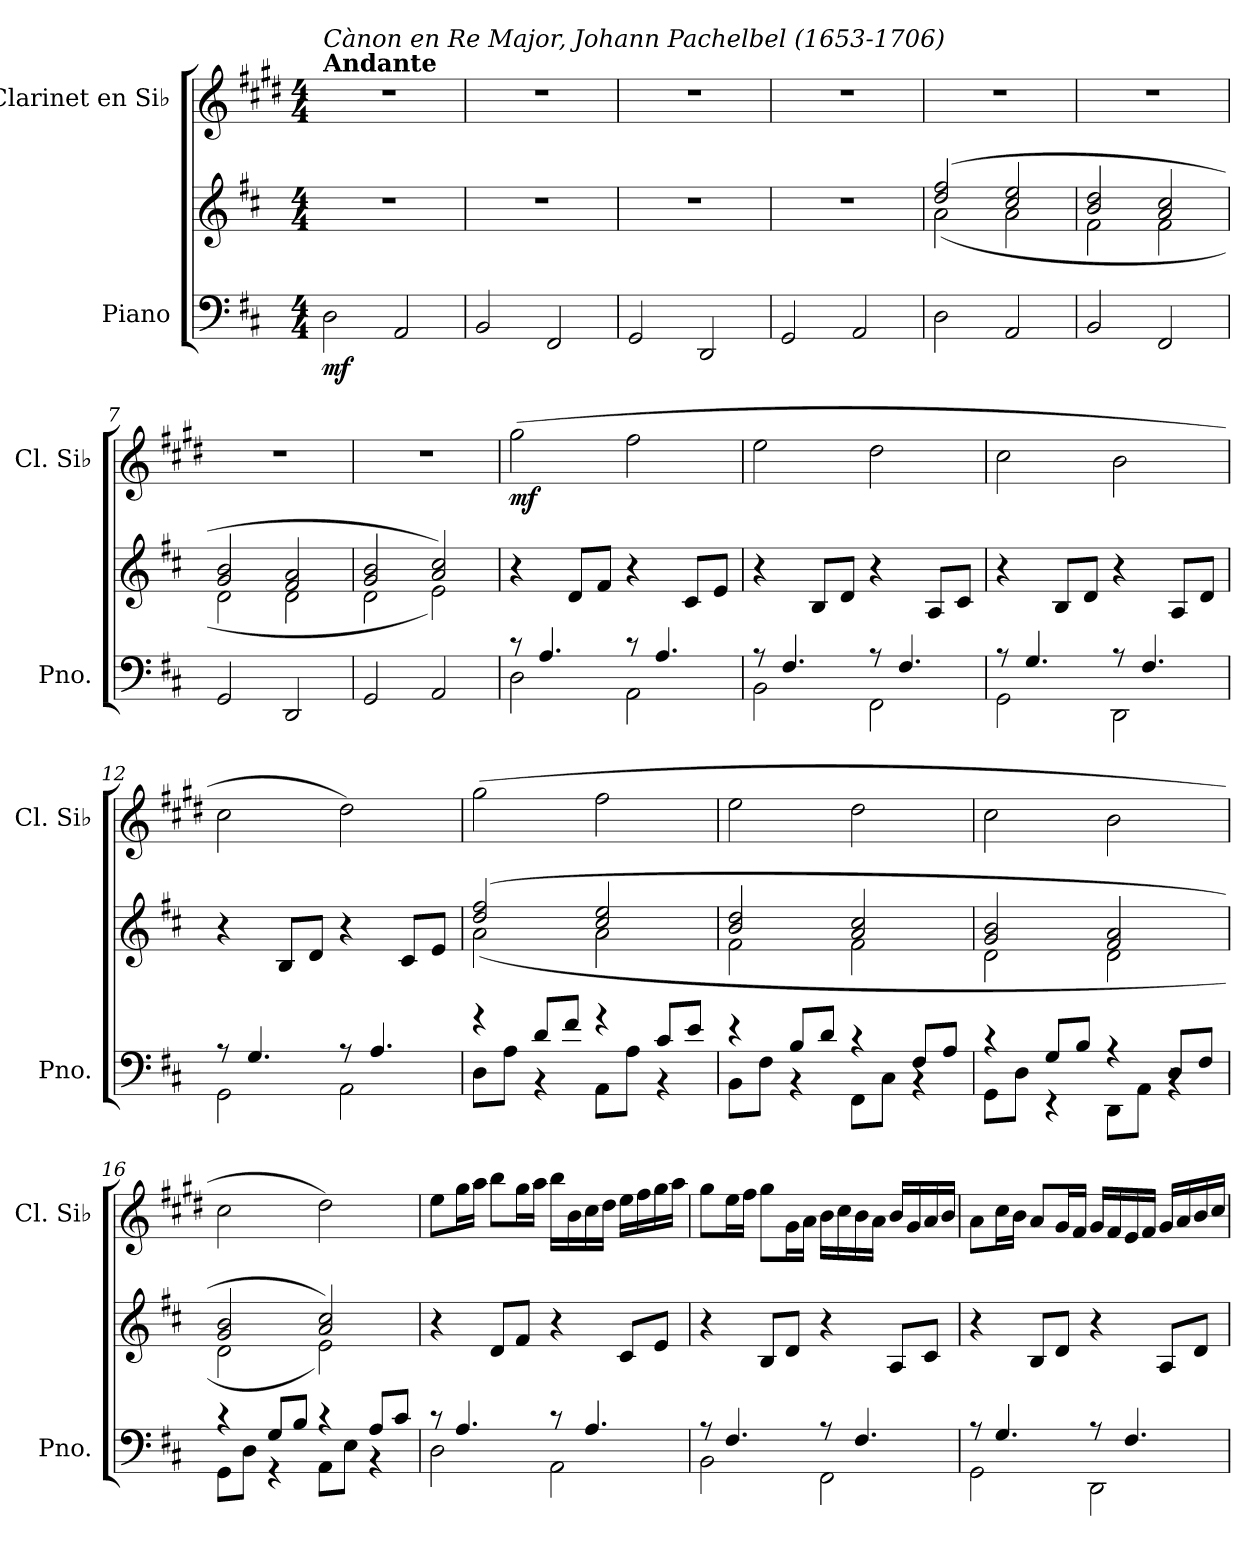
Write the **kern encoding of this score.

**kern	**kern	**dynam	**kern	**dynam
*part2	*part2	*part2	*part1	*part1
*staff3	*staff2	*staff2/3	*staff1	*staff1
*I"Piano	*	*	*I"Clarinet en Si♭	*
*I'Pno.	*	*	*I'Cl. Si♭	*
*clefF4	*clefG2	*	*clefG2	*
*	*	*	*ITrd1c2	*
*k[f#c#]	*k[f#c#]	*	*k[f#c#]	*
*M4/4	*M4/4	*	*M4/4	*
=1	=1	=1	=1	=1
!	!	!	!LO:TX:a:B:t=Andante	!
!	!	!	!LO:TX:i:t=Cànon en Re Major, Johann Pachelbel (1653-1706)	!
!	!	!LO:DY:b=2	!	!
2D\	1r	mf	1r	.
2AA/	.	.	.	.
=2	=2	=2	=2	=2
2BB/	1r	.	1r	.
2FF#/	.	.	.	.
=3	=3	=3	=3	=3
2GG/	1r	.	1r	.
2DD/	.	.	.	.
=4	=4	=4	=4	=4
2GG/	1r	.	1r	.
2AA/	.	.	.	.
=5	=5	=5	=5	=5
*	*^	*	*	*
2D\	(>2dd/ 2ff#/	(<2a\	.	1r	.
2AA/	2cc#/ 2ee/	2a\	.	.	.
=6	=6	=6	=6	=6	=6
2BB/	2b/ 2dd/	2f#\	.	1r	.
2FF#/	2a/ 2cc#/	2f#\	.	.	.
=7	=7	=7	=7	=7	=7
2GG/	2g/ 2b/	2d\	.	1r	.
2DD/	2f#/ 2a/	2d\	.	.	.
=8	=8	=8	=8	=8	=8
2GG/	2g/ 2b/	2d\	.	1r	.
2AA/	2a/ 2cc#/)	2e\)	.	.	.
!!LO:LB:g=z
=9	=9	=9	=9	=9	=9
*^	*	*	*	*	*
!	!	!	!	!	!	!LO:DY:b
*	*	*v	*v	*	*	*
8r	2D\	4r	.	(>2ff#\	mf
4.A/	.	.	.	.	.
.	.	8d/L	.	.	.
.	.	8f#/J	.	.	.
8r	2AA\	4r	.	2ee\	.
4.A/	.	.	.	.	.
.	.	8c#/L	.	.	.
.	.	8e/J	.	.	.
=10	=10	=10	=10	=10	=10
8r	2BB\	4r	.	2dd\	.
4.F#/	.	.	.	.	.
.	.	8B/L	.	.	.
.	.	8d/J	.	.	.
8r	2FF#\	4r	.	2cc#\	.
4.F#/	.	.	.	.	.
.	.	8A/L	.	.	.
.	.	8c#/J	.	.	.
=11	=11	=11	=11	=11	=11
8r	2GG\	4r	.	2b\	.
4.G/	.	.	.	.	.
.	.	8B/L	.	.	.
.	.	8d/J	.	.	.
8r	2DD\	4r	.	2a\	.
4.F#/	.	.	.	.	.
.	.	8A/L	.	.	.
.	.	8d/J	.	.	.
=12	=12	=12	=12	=12	=12
8r	2GG\	4r	.	2b\	.
4.G/	.	.	.	.	.
.	.	8B/L	.	.	.
.	.	8d/J	.	.	.
8r	2AA\	4r	.	2cc#\)	.
4.A/	.	.	.	.	.
.	.	8c#/L	.	.	.
.	.	8e/J	.	.	.
!!LO:LB:g=z
=13	=13	=13	=13	=13	=13
*	*	*^	*	*	*
4r	8D\L	(>2dd/ 2ff#/	(<2a\	.	(>2ff#\	.
.	8A\J	.	.	.	.	.
8d/L	4rBB	.	.	.	.	.
8f#/J	.	.	.	.	.	.
4r	8AA\L	2cc#/ 2ee/	2a\	.	2ee\	.
.	8A\J	.	.	.	.	.
8c#/L	4rBB	.	.	.	.	.
8e/J	.	.	.	.	.	.
=14	=14	=14	=14	=14	=14	=14
4r	8BB\L	2b/ 2dd/	2f#\	.	2dd\	.
.	8F#\J	.	.	.	.	.
8B/L	4rBB	.	.	.	.	.
8d/J	.	.	.	.	.	.
4r	8FF#\L	2a/ 2cc#/	2f#\	.	2cc#\	.
.	8C#\J	.	.	.	.	.
8F#/L	4rBB	.	.	.	.	.
8A/J	.	.	.	.	.	.
=15	=15	=15	=15	=15	=15	=15
4r	8GG\L	2g/ 2b/	2d\	.	2b\	.
.	8D\J	.	.	.	.	.
8G/L	4r	.	.	.	.	.
8B/J	.	.	.	.	.	.
4r	8DD\L	2f#/ 2a/	2d\	.	2a\	.
.	8AA\J	.	.	.	.	.
8D/L	4rBB	.	.	.	.	.
8F#/J	.	.	.	.	.	.
=16	=16	=16	=16	=16	=16	=16
4r	8GG\L	2g/ 2b/	2d\	.	2b\	.
.	8D\J	.	.	.	.	.
8G/L	4r	.	.	.	.	.
8B/J	.	.	.	.	.	.
4r	8AA\L	2a/ 2cc#/)	2e\)	.	2cc#\)	.
.	8E\J	.	.	.	.	.
8A/L	4r	.	.	.	.	.
8c#/J	.	.	.	.	.	.
*	*	*v	*v	*	*	*
!!LO:PB:g=z
=17	=17	=17	=17	=17	=17
8r	2D\	4r	.	8dd\L	.
4.A/	.	.	.	16ff#\L	.
.	.	.	.	16gg\JJ	.
.	.	8d/L	.	8aa\L	.
.	.	8f#/J	.	16ff#\L	.
.	.	.	.	16gg\JJ	.
8r	2AA\	4r	.	16aa\LL	.
.	.	.	.	16a\	.
4.A/	.	.	.	16b\	.
.	.	.	.	16cc#\JJ	.
.	.	8c#/L	.	16dd\LL	.
.	.	.	.	16ee\	.
.	.	8e/J	.	16ff#\	.
.	.	.	.	16gg\JJ	.
=18	=18	=18	=18	=18	=18
8r	2BB\	4r	.	8ff#\L	.
4.F#/	.	.	.	16dd\L	.
.	.	.	.	16ee\JJ	.
.	.	8B/L	.	8ff#\L	.
.	.	8d/J	.	16f#\L	.
.	.	.	.	16g\JJ	.
8r	2FF#\	4r	.	16a\LL	.
.	.	.	.	16b\	.
4.F#/	.	.	.	16a\	.
.	.	.	.	16g\JJ	.
.	.	8A/L	.	16a/LL	.
.	.	.	.	16f#/	.
.	.	8c#/J	.	16g/	.
.	.	.	.	16a/JJ	.
!!LO:LB:g=z
=19	=19	=19	=19	=19	=19
8r	2GG\	4r	.	8g\L	.
4.G/	.	.	.	16b\L	.
.	.	.	.	16a\JJ	.
.	.	8B/L	.	8g/L	.
.	.	8d/J	.	16f#/L	.
.	.	.	.	16e/JJ	.
8r	2DD\	4r	.	16f#/LL	.
.	.	.	.	16e/	.
4.F#/	.	.	.	16d/	.
.	.	.	.	16e/JJ	.
.	.	8A/L	.	16f#/LL	.
.	.	.	.	16g/	.
.	.	8d/J	.	16a/	.
.	.	.	.	16b/JJ	.
*v	*v	*	*	*	*
=	=	=	=	=
*-	*-	*-	*-	*-
